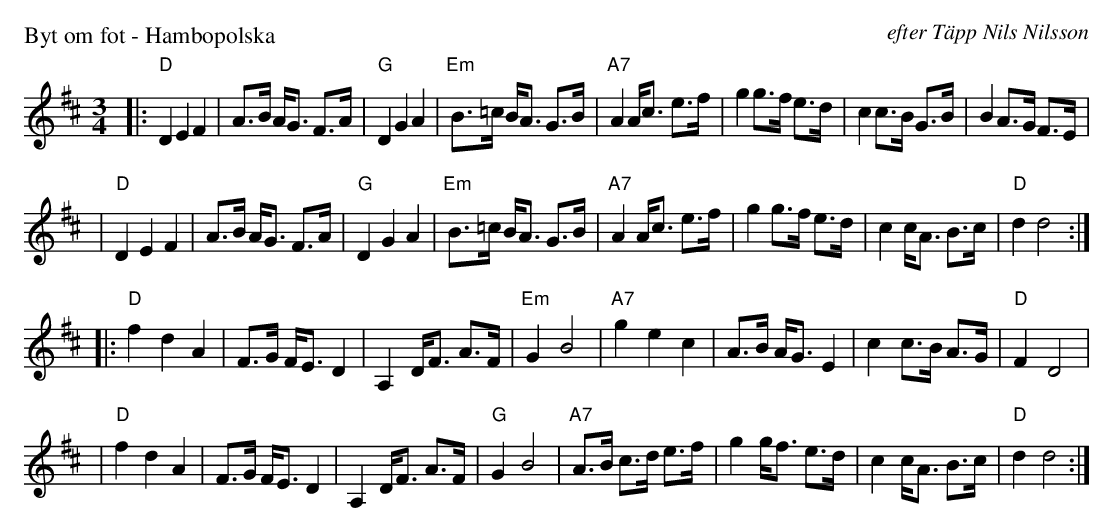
X:1
P: Byt om fot - Hambopolska
O:efter T\"app Nils Nilsson
M:3/4
L:1/8
K:D
|: "D"D2 E2 F2 | A>B A<G F>A | "G"D2 G2 A2 | "Em"B>=c B<A G>B \
| "A7"A2 A<c e>f | g2 g>f e>d | c2 c>B G>B | B2 A>G F>E |
| "D"D2 E2 F2 | A>B A<G F>A | "G"D2 G2 A2 | "Em"B>=c B<A G>B \
| "A7"A2 A<c e>f | g2 g>f e>d | c2 c<A B>c | "D"d2 d4 :|
|: "D"f2 d2 A2 | F>G F<E D2 | A,2 D<F A>F | "Em"G2 B4 \
| "A7"g2 e2 c2 | A>B A<G E2 | c2 c>B A>G | "D"F2 D4 |
| "D"f2 d2 A2 | F>G F<E D2 | A,2 D<F A>F | "G"G2 B4 \
| "A7"A>B c>d e>f | g2 g<f e>d | c2 c<A B>c | "D"d2 d4 :|
